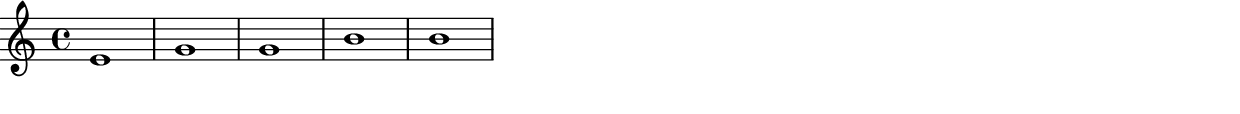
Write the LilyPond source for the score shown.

%% Generated by lilypond-book
%% Options: [exampleindent=10.16\mm,indent=0\mm,line-width=160\mm]
\include "lilypond-book-preamble.ly"


% ****************************************************************
% Start cut-&-pastable-section
% ****************************************************************

#(ly:set-option 'eps-box-padding 3.000000)



\paper {
  indent = 0\mm
  line-width = 160\mm
  % offset the left padding, also add 1mm as lilypond creates cropped
  % images with a little space on the right
  line-width = #(- line-width (* mm  3.000000) (* mm 1))
}

\layout {
  
}




% ****************************************************************
% ly snippet:
% ****************************************************************
\sourcefilename "/lilypond-2.24.3/input/regression/repeat-ds-bar-line.ly"
\sourcefileline 0
\version "2.23.6"

#(ly:set-option 'warning-as-error #t)

\header {
  texidoc="Setting @code{segnoStyle} to @code{bar-line} suppresses the
first segno mark and causes a @emph{D.S.} instruction to say simply
@emph{D.S.} without the mark.  The second segno mark does appear and
the corresponding @emph{D.S.} instruction includes it."
}

\layout {
  \context {
    \Score
    segnoStyle = #'bar-line
  }
}

piece = \new Voice \fixed c' {
  e1
  \repeat segno 2 {
    g1
  }
  \repeat segno 2 {
    b1
  }
}

\score { \piece }
\score { \unfoldRepeats \piece }



% ****************************************************************
% end ly snippet
% ****************************************************************
